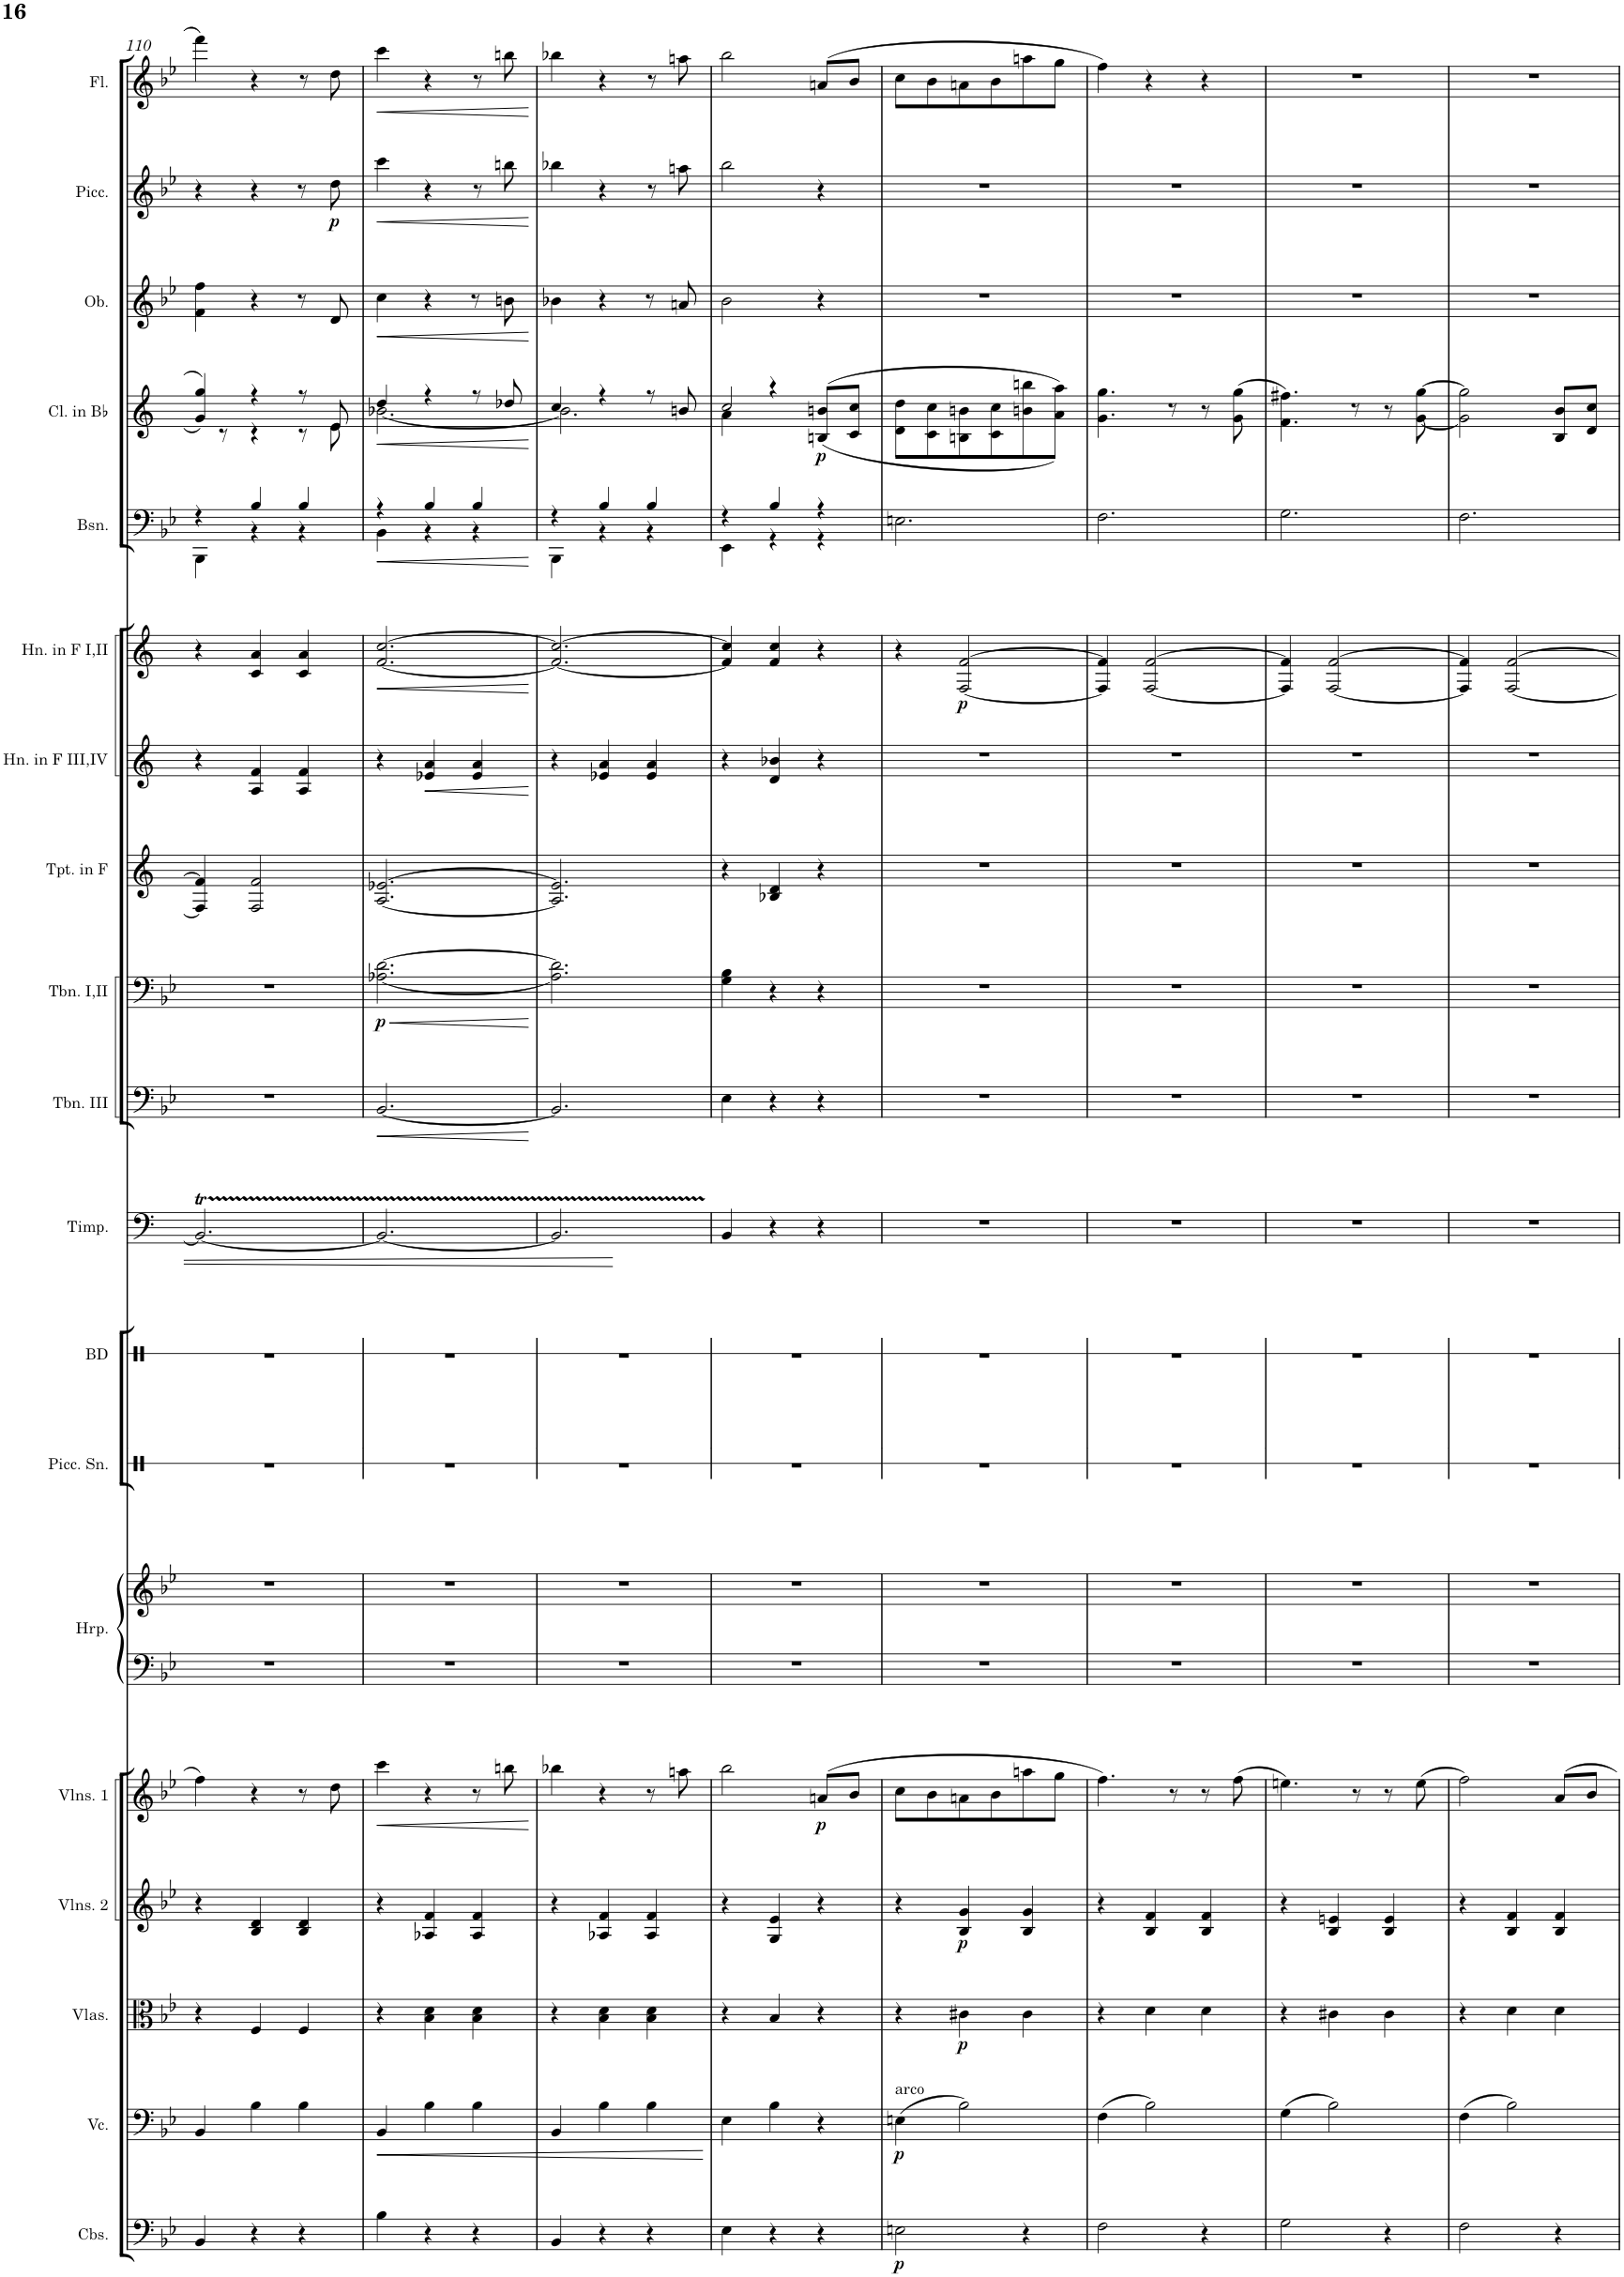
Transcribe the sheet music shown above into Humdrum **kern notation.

**kern	**dynam	**kern	**dynam	**kern	**dynam	**kern	**dynam	**kern	**dynam	**kern	**kern	**kern	**kern	**kern	**kern	**dynam	**kern	**dynam	**kern	**kern	**dynam	**kern	**dynam	**kern	**dynam	**kern	**dynam	**kern	**dynam	**kern	**dynam	**kern	**dynam
*part19	*part19	*part18	*part18	*part17	*part17	*part16	*part16	*part15	*part15	*part14	*part14	*part13	*part12	*part11	*part10	*part10	*part9	*part9	*part8	*part7	*part7	*part6	*part6	*part5	*part5	*part4	*part4	*part3	*part3	*part2	*part2	*part1	*part1
*staff20	*staff20	*staff19	*staff19	*staff18	*staff18	*staff17	*staff17	*staff16	*staff16	*staff15	*staff14	*staff13	*staff12	*staff11	*staff10	*staff10	*staff9	*staff9	*staff8	*staff7	*staff7	*staff6	*staff6	*staff5	*staff5	*staff4	*staff4	*staff3	*staff3	*staff2	*staff2	*staff1	*staff1
*I"Contrabasses	*	*I"Violoncello	*	*I"Violas	*	*I"Violins 2	*	*I"Violins 1	*	*I"Harp	*	*I"Piccolo Snare	*I"Bass Drum	*I"Timpani	*I"Trombone III	*	*I"Trombone I,II	*	*I"Trumpet in F	*I"Horn in F III, IV	*	*I"Horn in F I, II	*	*I"Bassoon	*	*I"Clarinet in Bb	*	*I"Oboe	*	*I"Piccolo	*	*I"Flute	*
*I'Cbs.	*	*I'Vc.	*	*I'Vlas.	*	*I'Vlns. 2	*	*I'Vlns. 1	*	*I'Hrp.	*	*I'Picc. Sn.	*I'BD	*I'Timp.	*I'Tbn. III	*	*I'Tbn. I,II	*	*I'Tpt. in F	*I'Hn. in F III,IV	*	*I'Hn. in F I,II	*	*I'Bsn.	*	*I'Cl. in Bb	*	*I'Ob.	*	*I'Picc.	*	*I'Fl.	*
!!LO:PB:g=z
*clefF4	*	*clefF4	*	*clefC3	*	*clefG2	*	*clefG2	*	*clefF4	*clefG2	*clefX	*clefX	*clefF4	*clefF4	*	*clefF4	*	*clefG2	*clefG2	*	*clefG2	*	*clefF4	*	*clefG2	*	*clefG2	*	*clefG2	*	*clefG2	*
*Trd7c12	*	*	*	*	*	*	*	*	*	*	*	*	*	*	*	*	*	*	*Trd-3c-5	*Trd4c7	*	*Trd4c7	*	*	*	*Trd1c2	*	*	*	*Trd-7c-12	*	*	*
*k[b-e-]	*	*k[b-e-]	*	*k[b-e-]	*	*k[b-e-]	*	*k[b-e-]	*	*k[b-e-]	*k[b-e-]	*k[]	*k[]	*k[]	*k[b-e-]	*	*k[b-e-]	*	*k[]	*k[]	*	*k[]	*	*k[b-e-]	*	*k[]	*	*k[b-e-]	*	*k[b-e-]	*	*k[b-e-]	*
*M3/4	*	*M3/4	*	*M3/4	*	*M3/4	*	*M3/4	*	*M3/4	*M3/4	*M3/4	*M3/4	*M3/4	*M3/4	*	*M3/4	*	*M3/4	*M3/4	*	*M3/4	*	*M3/4	*	*M3/4	*	*M3/4	*	*M3/4	*	*M3/4	*
=110	=110	=110	=110	=110	=110	=110	=110	=110	=110	=110	=110	=110	=110	=110	=110	=110	=110	=110	=110	=110	=110	=110	=110	=110	=110	=110	=110	=110	=110	=110	=110	=110	=110
*	*	*	*	*	*	*	*	*	*	*	*	*	*	*	*	*	*	*	*	*	*	*	*	*^	*	*^	*	*	*	*	*	*	*
4BB-/	.	4BB-/	.	4r	.	4r	.	4ff\	.	2.r	2.r	2.r	2.r	2.BBt/_	2.r	.	2.r	.	4F/] 4f/]	4r	.	4r	.	4r	4BBB-\	.	4g/ 4gg/	8ryy	.	4f\ 4ff\	.	4r	.	4fff\	.
.	.	.	.	.	.	.	.	.	.	.	.	.	.	.	.	.	.	.	.	.	.	.	.	.	.	.	.	8r	.	.	.	.	.	.	.
4r	.	4B-\	.	4F/	.	4B-/ 4d/	.	4r	.	.	.	.	.	.	.	.	.	.	2F/ 2f/	4A/ 4f/	.	4c/ 4a/	.	4B-/	4r	.	4r	4r	.	4r	.	4r	.	4r	.
4r	.	4B-\	.	4F/	.	4B-/ 4d/	.	8r	.	.	.	.	.	.	.	.	.	.	.	4A/ 4f/	.	4c/ 4a/	.	4B-/	4r	.	8r	8r	.	8r	.	8r	.	8r	.
!	!	!	!	!	!	!	!	!	!	!	!	!	!	!	!	!	!	!	!	!	!	!	!	!	!	!	!	!	!	!	!	!	!LO:DY:b	!	!
.	.	.	.	.	.	.	.	8dd\	.	.	.	.	.	.	.	.	.	.	.	.	.	.	.	.	.	.	8e/	8e\	.	8d/	.	8dd\	p	8dd\	.
=111	=111	=111	=111	=111	=111	=111	=111	=111	=111	=111	=111	=111	=111	=111	=111	=111	=111	=111	=111	=111	=111	=111	=111	=111	=111	=111	=111	=111	=111	=111	=111	=111	=111	=111	=111
!	!	!	!LO:HP:b	!	!	!	!	!	!LO:HP:b	!	!	!	!	!	!	!LO:HP:b	!	!LO:HP:b	!	!	!	!	!LO:HP:b	!	!	!LO:HP:b	!	!	!LO:HP:b	!	!LO:HP:b	!	!LO:HP:b	!	!LO:HP:b
!	!	!	!	!	!	!	!	!	!	!	!	!	!	!	!	!	!	!LO:DY:n=1:b	!	!	!	!	!	!	!	!	!	!	!	!	!	!	!	!	!
4B-\	.	4BB-/	<	4r	.	4r	.	4ccc\	<	2.r	2.r	2.r	2.r	2.BB/_	[2.BB-/	<	[2.A-X\ [2.d\	< p	[2.A/ [2.e-X/	4r	.	[2.f/ [2.cc/	<	4r	4BB-\	<	4dd/	[2.b-X\	<	4cc\	<	4ccc\	<	4ccc\	<
!	!	!	!	!	!	!	!	!	!	!	!	!	!	!	!	!	!	!	!	!	!LO:HP:b	!	!	!	!	!	!	!	!	!	!	!	!	!	!
4r	.	4B-\	.	4B-\ 4d\	.	4A-X/ 4f/	.	4r	.	.	.	.	.	.	.	.	.	.	.	4e-X/ 4a/	<	.	.	4B-/	4r	.	4r	.	.	4r	.	4r	.	4r	.
4r	.	4B-\	.	4B-\ 4d\	.	4A-/ 4f/	.	8r	.	.	.	.	.	.	.	.	.	.	.	4e-/ 4a/	.	.	.	4B-/	4r	.	8r	.	.	8r	.	8r	.	8r	.
.	.	.	.	.	.	.	.	8bbn\	.	.	.	.	.	.	.	.	.	.	.	.	.	.	.	.	.	.	8dd-X/	.	.	8bn\	.	8bbn\	.	8bbn\	.
*	*	*	*	*	*	*	*	*	*	*	*	*	*	*	*	*	*	*	*	*	*	*	*	*v	*v	*	*	*	*	*	*	*	*	*	*
*	*	*	*	*	*	*	*	*	*	*	*	*	*	*	*	*	*	*	*	*	*	*	*	*	*	*v	*v	*	*	*	*	*	*	*
.	.	.	.	.	.	.	.	.	[	.	.	.	.	.	.	[	.	[	.	.	[	.	[	.	[	.	[	.	[	.	[	.	[
=112	=112	=112	=112	=112	=112	=112	=112	=112	=112	=112	=112	=112	=112	=112	=112	=112	=112	=112	=112	=112	=112	=112	=112	=112	=112	=112	=112	=112	=112	=112	=112	=112	=112
*	*	*	*	*	*	*	*	*	*	*	*	*	*	*	*	*	*	*	*	*	*	*	*	*^	*	*^	*	*	*	*	*	*	*
4BB-/	.	4BB-/	.	4r	.	4r	.	4bb-X\	.	2.r	2.r	2.r	2.r	2.BBTTT/]	2.BB-/]	.	2.A-\] 2.d\]	.	2.A/] 2.e-/]	4r	.	2.f/_ 2.cc/_	.	4r	4BBB-\	.	4cc/	2.b-\]	.	4b-X\	.	4bb-X\	.	4bb-X\	.
4r	.	4B-\	.	4B-\ 4d\	.	4A-X/ 4f/	.	4r	.	.	.	.	.	.	.	.	.	.	.	4e-X/ 4a/	.	.	.	4B-/	4r	.	4r	.	.	4r	.	4r	.	4r	.
4r	.	4B-\	.	4B-\ 4d\	.	4A-/ 4f/	.	8r	.	.	.	.	.	.	.	.	.	.	.	4e-/ 4a/	.	.	.	4B-/	4r	.	8r	.	.	8r	.	8r	.	8r	.
.	.	.	.	.	.	.	.	8aan\	.	.	.	.	.	.	.	.	.	.	.	.	.	.	.	.	.	.	8bn/	.	.	8an/	.	8aan\	.	8aan\	.
*	*	*	*	*	*	*	*	*	*	*	*	*	*	*	*	*	*	*	*	*	*	*	*	*v	*v	*	*	*	*	*	*	*	*	*	*
*	*	*	*	*	*	*	*	*	*	*	*	*	*	*	*	*	*	*	*	*	*	*	*	*	*	*v	*v	*	*	*	*	*	*	*
.	.	.	[	.	.	.	.	.	.	.	.	.	.	.	.	.	.	.	.	.	.	.	.	.	.	.	.	.	.	.	.	.	.
=113	=113	=113	=113	=113	=113	=113	=113	=113	=113	=113	=113	=113	=113	=113	=113	=113	=113	=113	=113	=113	=113	=113	=113	=113	=113	=113	=113	=113	=113	=113	=113	=113	=113
*	*	*	*	*	*	*	*	*	*	*	*	*	*	*	*	*	*	*	*	*	*	*	*	*^	*	*^	*	*	*	*	*	*	*
4E-\	.	4E-\	.	4r	.	4r	.	2bb-\	.	2.r	2.r	2.r	2.r	4BB/	4E-\	.	4G\ 4B-\	.	4r	4r	.	4f/] 4cc/]	.	4r	4EE-\	.	4a\	2cc/	.	2b-\	.	2bb-\	.	2bb-\	.
4r	.	4B-\	.	4B-/	.	4G/ 4e-/	.	.	.	.	.	.	.	4r	4r	.	4r	.	4B-X/ 4d/	4d/ 4b-X/	.	4f/ 4cc/	.	4B-/	4r	.	4r	.	.	.	.	.	.	.	.
!	!	!	!	!	!	!	!	!	!LO:DY:b	!	!	!	!	!	!	!	!	!	!	!	!	!	!	!	!	!	!	!	!LO:DY:b	!	!	!	!	!	!
4r	.	4r	.	4r	.	4r	.	(8an/L	p	.	.	.	.	4r	4r	.	4r	.	4r	4r	.	4r	.	4r	4r	.	((<8Bn/ 8bn/L	4ryy	p	4r	.	4r	.	(8an/L	.
.	.	.	.	.	.	.	.	8b-/J	.	.	.	.	.	.	.	.	.	.	.	.	.	.	.	.	.	.	8c/ 8cc/J	.	.	.	.	.	.	8b-/J	.
*	*	*	*	*	*	*	*	*	*	*	*	*	*	*	*	*	*	*	*	*	*	*	*	*v	*v	*	*	*	*	*	*	*	*	*	*
*	*	*	*	*	*	*	*	*	*	*	*	*	*	*	*	*	*	*	*	*	*	*	*	*	*	*v	*v	*	*	*	*	*	*	*
=114	=114	=114	=114	=114	=114	=114	=114	=114	=114	=114	=114	=114	=114	=114	=114	=114	=114	=114	=114	=114	=114	=114	=114	=114	=114	=114	=114	=114	=114	=114	=114	=114	=114
!	!	!LO:TX:a:t=arco	!	!	!	!	!	!	!	!	!	!	!	!	!	!	!	!	!	!	!	!	!	!	!	!	!	!	!	!	!	!	!
!	!LO:DY:b	!	!LO:DY:b	!	!	!	!	!	!	!	!	!	!	!	!	!	!	!	!	!	!	!	!	!	!	!	!	!	!	!	!	!	!
2En\	p	(4En\	p	4r	.	4r	.	8cc\L	.	2.r	2.r	2.r	2.r	2.r	2.r	.	2.r	.	2.r	2.r	.	4r	.	2.En\	.	8d\ 8dd\L	.	2.r	.	2.r	.	8cc\L	.
.	.	.	.	.	.	.	.	8b-\	.	.	.	.	.	.	.	.	.	.	.	.	.	.	.	.	.	8c\ 8cc\	.	.	.	.	.	8b-\	.
!	!	!	!	!	!LO:DY:b	!	!LO:DY:b	!	!	!	!	!	!	!	!	!	!	!	!	!	!	!	!LO:DY:b	!	!	!	!	!	!	!	!	!	!
.	.	2B-\)	.	4c#X\	p	4B-/ 4g/	p	8an\	.	.	.	.	.	.	.	.	.	.	.	.	.	[2F/ [2f/	p	.	.	8Bn\ 8bn\	.	.	.	.	.	8an\	.
.	.	.	.	.	.	.	.	8b-\	.	.	.	.	.	.	.	.	.	.	.	.	.	.	.	.	.	8c\ 8cc\	.	.	.	.	.	8b-\	.
4r	.	.	.	4c#\	.	4B-/ 4g/	.	8aan\	.	.	.	.	.	.	.	.	.	.	.	.	.	.	.	.	.	8bn\ 8bbn\	.	.	.	.	.	8aan\	.
.	.	.	.	.	.	.	.	8gg\J	.	.	.	.	.	.	.	.	.	.	.	.	.	.	.	.	.	8a\ 8aa\J))	.	.	.	.	.	8gg\J	.
=115	=115	=115	=115	=115	=115	=115	=115	=115	=115	=115	=115	=115	=115	=115	=115	=115	=115	=115	=115	=115	=115	=115	=115	=115	=115	=115	=115	=115	=115	=115	=115	=115	=115
2F\	.	(4F\	.	4r	.	4r	.	4.ff\)	.	2.r	2.r	2.r	2.r	2.r	2.r	.	2.r	.	2.r	2.r	.	4F/] 4f/]	.	2.F\	.	4.g\ 4.gg\	.	2.r	.	2.r	.	4ff\)	.
.	.	2B-\)	.	4d\	.	4B-/ 4f/	.	.	.	.	.	.	.	.	.	.	.	.	.	.	.	[2F/ [2f/	.	.	.	.	.	.	.	.	.	4r	.
.	.	.	.	.	.	.	.	8r	.	.	.	.	.	.	.	.	.	.	.	.	.	.	.	.	.	8rcc	.	.	.	.	.	.	.
4r	.	.	.	4d\	.	4B-/ 4f/	.	8r	.	.	.	.	.	.	.	.	.	.	.	.	.	.	.	.	.	8r	.	.	.	.	.	4r	.
.	.	.	.	.	.	.	.	(8ff\	.	.	.	.	.	.	.	.	.	.	.	.	.	.	.	.	.	(8g\ 8gg\	.	.	.	.	.	.	.
=116	=116	=116	=116	=116	=116	=116	=116	=116	=116	=116	=116	=116	=116	=116	=116	=116	=116	=116	=116	=116	=116	=116	=116	=116	=116	=116	=116	=116	=116	=116	=116	=116	=116
2G\	.	(4G\	.	4r	.	4r	.	4.een\)	.	2.r	2.r	2.r	2.r	2.r	2.r	.	2.r	.	2.r	2.r	.	4F/] 4f/]	.	2.G\	.	4.f\ 4.ff#X\)	.	2.r	.	2.r	.	2.r	.
.	.	2B-\)	.	4c#X\	.	4B-/ 4en/	.	.	.	.	.	.	.	.	.	.	.	.	.	.	.	[2F/ [2f/	.	.	.	.	.	.	.	.	.	.	.
.	.	.	.	.	.	.	.	8r	.	.	.	.	.	.	.	.	.	.	.	.	.	.	.	.	.	8rcc	.	.	.	.	.	.	.
4r	.	.	.	4c#\	.	4B-/ 4e/	.	8r	.	.	.	.	.	.	.	.	.	.	.	.	.	.	.	.	.	8r	.	.	.	.	.	.	.
.	.	.	.	.	.	.	.	(8ee\	.	.	.	.	.	.	.	.	.	.	.	.	.	.	.	.	.	[8g\ [8gg\	.	.	.	.	.	.	.
=117	=117	=117	=117	=117	=117	=117	=117	=117	=117	=117	=117	=117	=117	=117	=117	=117	=117	=117	=117	=117	=117	=117	=117	=117	=117	=117	=117	=117	=117	=117	=117	=117	=117
2F\	.	(4F\	.	4r	.	4r	.	2ff\)	.	2.r	2.r	2.r	2.r	2.r	2.r	.	2.r	.	2.r	2.r	.	4F/] 4f/]	.	2.F\	.	2g\] 2gg\]	.	2.r	.	2.r	.	2.r	.
.	.	2B-\)	.	4d\	.	4B-/ 4f/	.	.	.	.	.	.	.	.	.	.	.	.	.	.	.	[2F/ [2f/	.	.	.	.	.	.	.	.	.	.	.
4r	.	.	.	4d\	.	4B-/ 4f/	.	8a/L	.	.	.	.	.	.	.	.	.	.	.	.	.	.	.	.	.	8B/ 8b/L	.	.	.	.	.	.	.
.	.	.	.	.	.	.	.	8b-/J	.	.	.	.	.	.	.	.	.	.	.	.	.	.	.	.	.	8d/ 8cc/J	.	.	.	.	.	.	.
=	=	=	=	=	=	=	=	=	=	=	=	=	=	=	=	=	=	=	=	=	=	=	=	=	=	=	=	=	=	=	=	=	=
*-	*-	*-	*-	*-	*-	*-	*-	*-	*-	*-	*-	*-	*-	*-	*-	*-	*-	*-	*-	*-	*-	*-	*-	*-	*-	*-	*-	*-	*-	*-	*-	*-	*-
